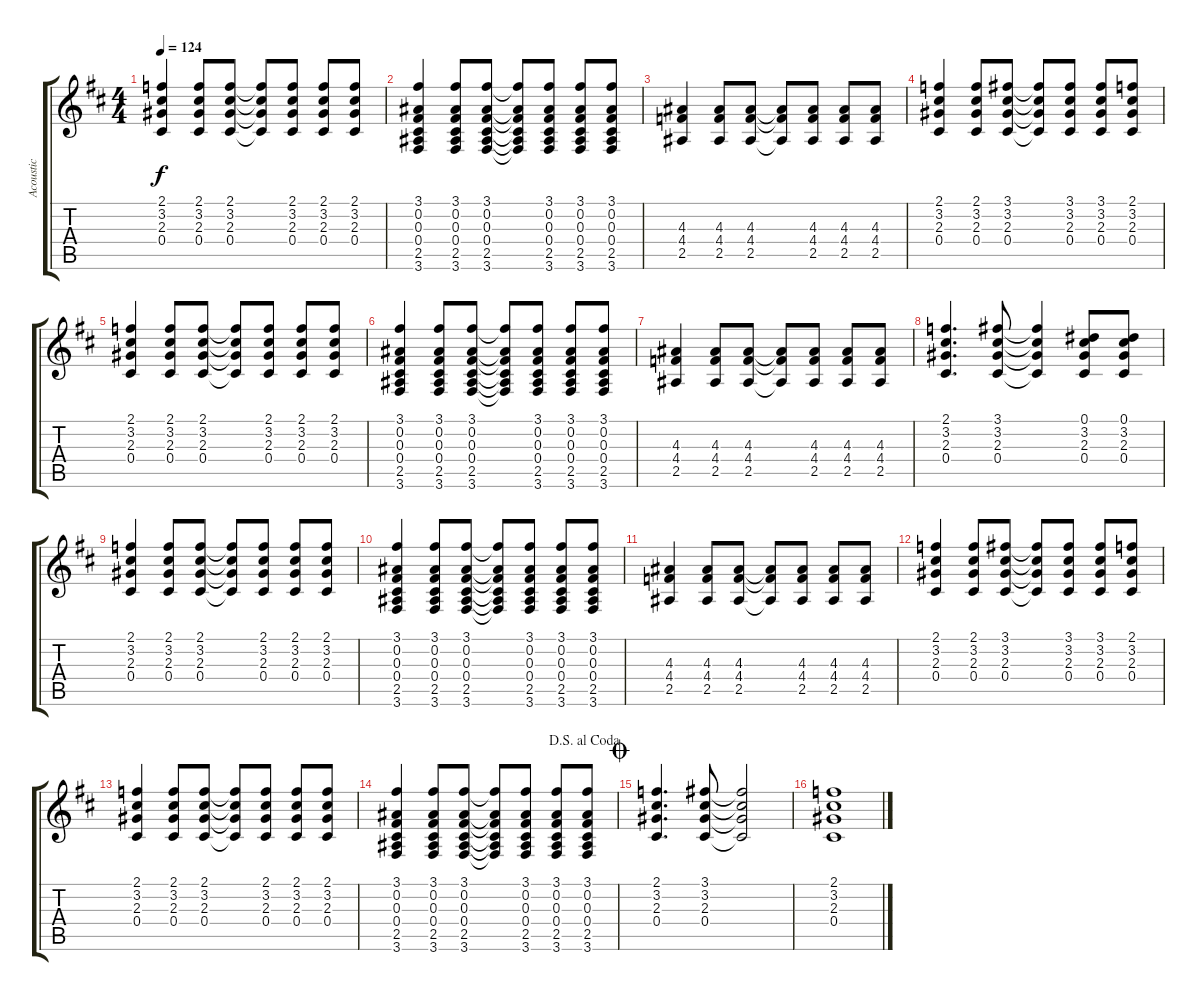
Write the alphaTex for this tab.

\track ("Acoustic" "Acoustic") {instrument acousticguitarsteel}
\staff {score tabs}
\tuning (Eb4 Bb3 Gb3 Db3 Ab2 Eb2) {hide}
\ts (4 4)
\tempo 124
\clef g2
\ks d
(2.1 3.2 2.3 0.4).4{dy f} (2.1 3.2 2.3 0.4).8 (2.1 3.2 2.3 0.4).8 (2.1{t} 3.2{t} 2.3{t} 0.4{t}).8 (2.1 3.2 2.3 0.4).8 (2.1 3.2 2.3 0.4).8 (2.1 3.2 2.3 0.4).8 |
(3.1 0.2 0.3 0.4 2.5 3.6).4 (3.1 0.2 0.3 0.4 2.5 3.6).8 (3.1 0.2 0.3 0.4 2.5 3.6).8 (3.1{t} 0.2{t} 0.3{t} 0.4{t} 2.5{t} 3.6{t}).8 (3.1 0.2 0.3 0.4 2.5 3.6).8 (3.1 0.2 0.3 0.4 2.5 3.6).8 (3.1 0.2 0.3 0.4 2.5 3.6).8 |
(4.3 4.4 2.5).4 (4.3 4.4 2.5).8 (4.3 4.4 2.5).8 (4.3{t} 4.4{t} 2.5{t}).8 (4.3 4.4 2.5).8 (4.3 4.4 2.5).8 (4.3 4.4 2.5).8 |
(2.1 3.2 2.3 0.4).4 (2.1 3.2 2.3 0.4).8 (3.1 3.2 2.3 0.4).8 (3.1{t} 3.2{t} 2.3{t} 0.4{t}).8 (3.1 3.2 2.3 0.4).8 (3.1 3.2 2.3 0.4).8 (2.1 3.2 2.3 0.4).8 |
(2.1 3.2 2.3 0.4).4 (2.1 3.2 2.3 0.4).8 (2.1 3.2 2.3 0.4).8 (2.1{t} 3.2{t} 2.3{t} 0.4{t}).8 (2.1 3.2 2.3 0.4).8 (2.1 3.2 2.3 0.4).8 (2.1 3.2 2.3 0.4).8 |
(3.1 0.2 0.3 0.4 2.5 3.6).4 (3.1 0.2 0.3 0.4 2.5 3.6).8 (3.1 0.2 0.3 0.4 2.5 3.6).8 (3.1{t} 0.2{t} 0.3{t} 0.4{t} 2.5{t} 3.6{t}).8 (3.1 0.2 0.3 0.4 2.5 3.6).8 (3.1 0.2 0.3 0.4 2.5 3.6).8 (3.1 0.2 0.3 0.4 2.5 3.6).8 |
(4.3 4.4 2.5).4 (4.3 4.4 2.5).8 (4.3 4.4 2.5).8 (4.3{t} 4.4{t} 2.5{t}).8 (4.3 4.4 2.5).8 (4.3 4.4 2.5).8 (4.3 4.4 2.5).8 |
(2.1 3.2 2.3 0.4).4{d} (3.1 3.2 2.3 0.4).8 (3.1{t} 3.2{t} 2.3{t} 0.4{t}).4 (0.1 3.2 2.3 0.4).8 (0.1 3.2 2.3 0.4).8 |
(2.1 3.2 2.3 0.4).4 (2.1 3.2 2.3 0.4).8 (2.1 3.2 2.3 0.4).8 (2.1{t} 3.2{t} 2.3{t} 0.4{t}).8 (2.1 3.2 2.3 0.4).8 (2.1 3.2 2.3 0.4).8 (2.1 3.2 2.3 0.4).8 |
(3.1 0.2 0.3 0.4 2.5 3.6).4 (3.1 0.2 0.3 0.4 2.5 3.6).8 (3.1 0.2 0.3 0.4 2.5 3.6).8 (3.1{t} 0.2{t} 0.3{t} 0.4{t} 2.5{t} 3.6{t}).8 (3.1 0.2 0.3 0.4 2.5 3.6).8 (3.1 0.2 0.3 0.4 2.5 3.6).8 (3.1 0.2 0.3 0.4 2.5 3.6).8 |
(4.3 4.4 2.5).4 (4.3 4.4 2.5).8 (4.3 4.4 2.5).8 (4.3{t} 4.4{t} 2.5{t}).8 (4.3 4.4 2.5).8 (4.3 4.4 2.5).8 (4.3 4.4 2.5).8 |
(2.1 3.2 2.3 0.4).4 (2.1 3.2 2.3 0.4).8 (3.1 3.2 2.3 0.4).8 (3.1{t} 3.2{t} 2.3{t} 0.4{t}).8 (3.1 3.2 2.3 0.4).8 (3.1 3.2 2.3 0.4).8 (2.1 3.2 2.3 0.4).8 |
(2.1 3.2 2.3 0.4).4 (2.1 3.2 2.3 0.4).8 (2.1 3.2 2.3 0.4).8 (2.1{t} 3.2{t} 2.3{t} 0.4{t}).8 (2.1 3.2 2.3 0.4).8 (2.1 3.2 2.3 0.4).8 (2.1 3.2 2.3 0.4).8 |
\jump dalsegnoalcoda
(3.1 0.2 0.3 0.4 2.5 3.6).4 (3.1 0.2 0.3 0.4 2.5 3.6).8 (3.1 0.2 0.3 0.4 2.5 3.6).8 (3.1{t} 0.2{t} 0.3{t} 0.4{t} 2.5{t} 3.6{t}).8 (3.1 0.2 0.3 0.4 2.5 3.6).8 (3.1 0.2 0.3 0.4 2.5 3.6).8 (3.1 0.2 0.3 0.4 2.5 3.6).8 |
\jump coda
(2.1 3.2 2.3 0.4).4{d} (3.1 3.2 2.3 0.4).8 (3.1{t} 3.2{t} 2.3{t} 0.4{t}).2 |
(2.1 3.2 2.3 0.4).1
